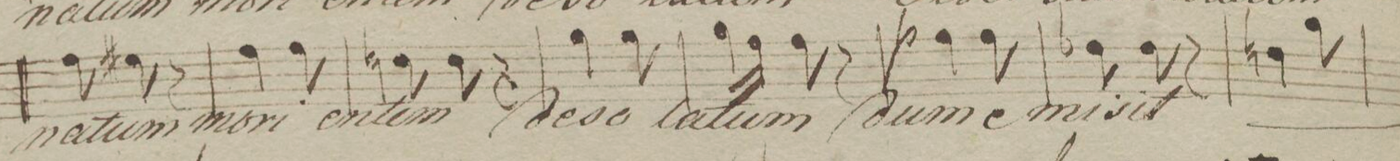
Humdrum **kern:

**kern	**text	**dynam
*I"Alt.	*	*
*clefC3	*	*
*k[b-e-]	*	*
*M3/8	*	*
8g\	na-	.
8f#X\	-tum	.
8r	.	.
=153	=153	=153
4g\	mo-	.
8g\	-ri-	.
=154	=154	=154
8en\	-en-	.
8e\	-tem	.
8r	.	.
=155	=155	=155
4a\	de-	.
8a\	-so-	.
=156	=156	=156
16a\LL	-la-	.
16g\JJ	.	.
8g\	-tum	.
8r	.	.
=157	=157	=157
4g\	dum	p
8g\	e-	.
=158	=158	=158
8e-X\	-mi-	.
8e-\	-sit	.
8r	.	.
=159	=159	=159
*	*ij	*
4en\	dum	.
8a\	e-	.
=160	=160	=160
*-	*-	*-
